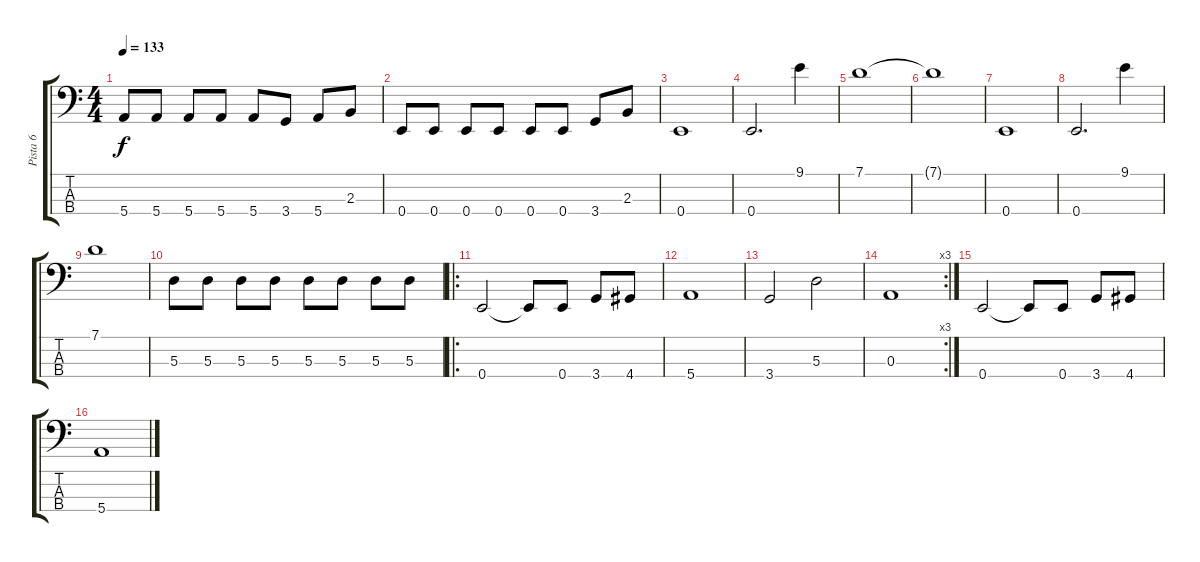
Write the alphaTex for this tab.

\track ("Pista 6" "Pista 6") {instrument electricbassfinger}
\staff {score tabs}
\tuning (G2 D2 A1 E1) {hide}
\ts (4 4)
\tempo 133
\clef f4
\ks c
5.4.8{dy f} 5.4.8 5.4.8 5.4.8 5.4.8 3.4.8 5.4.8 2.3.8 |
0.4.8 0.4.8 0.4.8 0.4.8 0.4.8 0.4.8 3.4.8 2.3.8 |
0.4.1 |
0.4.2{d} 9.1.4 |
7.1.1 |
7.1{t}.1 |
0.4.1 |
0.4.2{d} 9.1.4 |
7.1.1 |
5.3.8 5.3.8 5.3.8 5.3.8 5.3.8 5.3.8 5.3.8 5.3.8 |
\ro
0.4.2 0.4{t}.8 0.4.8 3.4.8 4.4.8 |
5.4.1 |
3.4.2 5.3.2 |
\rc 3
0.3.1 |
0.4.2 0.4{t}.8 0.4.8 3.4.8 4.4.8 |
5.4.1
